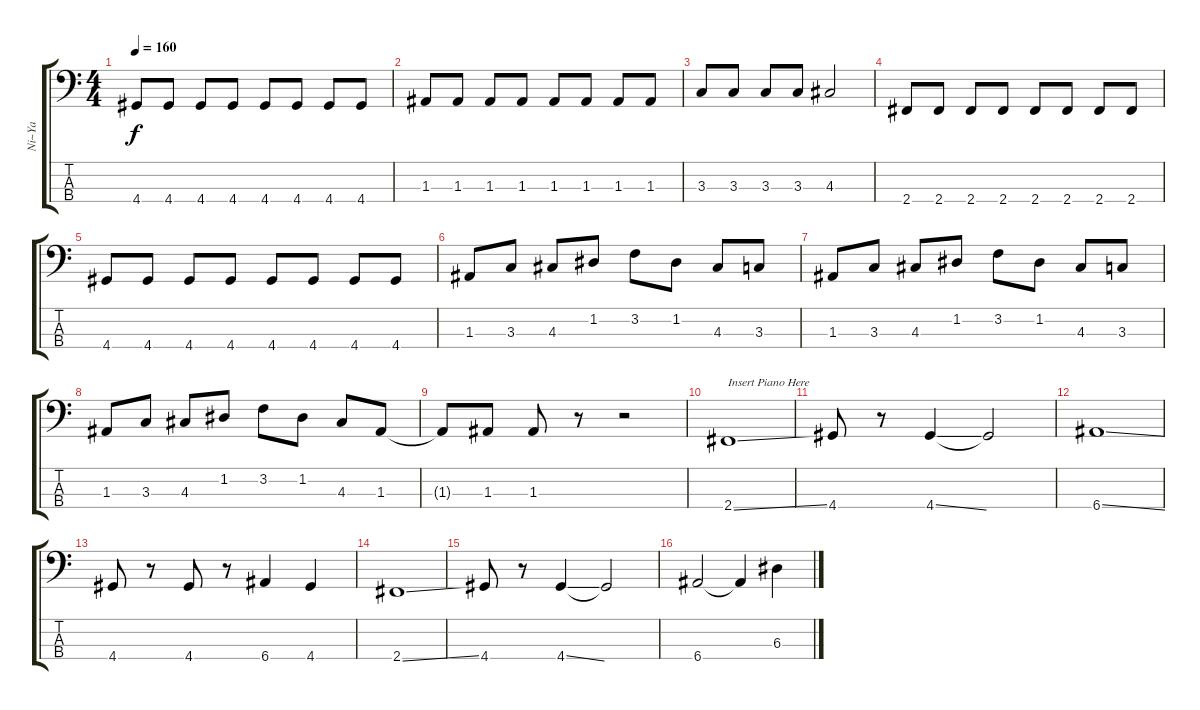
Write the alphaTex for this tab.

\track ("Ni~Ya" "Ni~Ya") {instrument electricbassfinger}
\staff {score tabs}
\tuning (G2 D2 A1 E1) {hide}
\ts (4 4)
\tempo 160
\clef f4
\ks c
4.4.8{dy f} 4.4.8 4.4.8 4.4.8 4.4.8 4.4.8 4.4.8 4.4.8 |
1.3.8 1.3.8 1.3.8 1.3.8 1.3.8 1.3.8 1.3.8 1.3.8 |
3.3.8 3.3.8 3.3.8 3.3.8 4.3.2 |
2.4.8 2.4.8 2.4.8 2.4.8 2.4.8 2.4.8 2.4.8 2.4.8 |
4.4.8 4.4.8 4.4.8 4.4.8 4.4.8 4.4.8 4.4.8 4.4.8 |
1.3.8 3.3.8 4.3.8 1.2.8 3.2.8 1.2.8 4.3.8 3.3.8 |
1.3.8 3.3.8 4.3.8 1.2.8 3.2.8 1.2.8 4.3.8 3.3.8 |
1.3.8 3.3.8 4.3.8 1.2.8 3.2.8 1.2.8 4.3.8 1.3.8 |
1.3{t}.8 1.3.8 1.3.8 r.8 r.2 |
2.4{ss}.1{txt "Insert Piano Here"} |
4.4.8 r.8 4.4{ss}.4 4.4{t}.2 |
6.4{ss}.1 |
4.4.8 r.8 4.4.8 r.8 6.4.4 4.4.4 |
2.4{ss}.1 |
4.4.8 r.8 4.4{ss}.4 4.4{t}.2 |
6.4.2 6.4{t}.4 6.3.4
